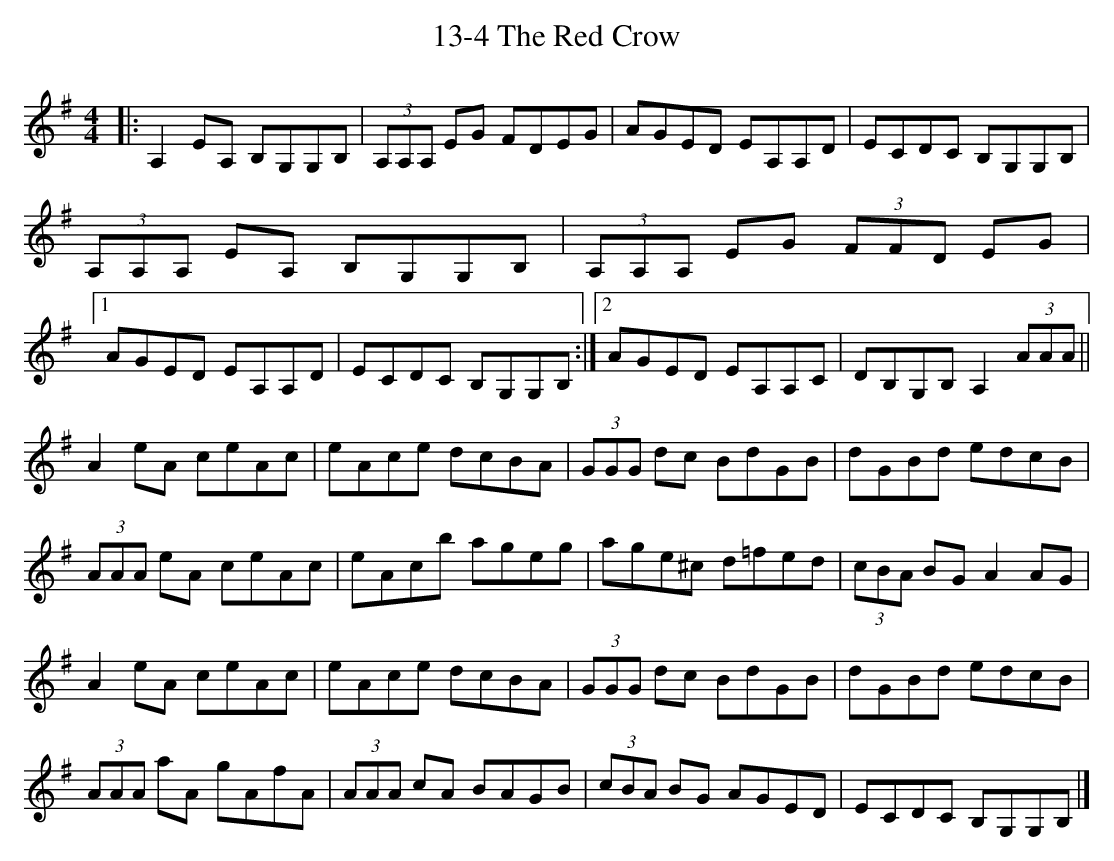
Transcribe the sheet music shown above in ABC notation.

X:1
T: 13-4 The Red Crow
M: 4/4
L: 1/8
K: Ador
[|:A,2 EA, B,G,G,B,|(3A,A,A, EG FDEG|AGED EA,A,D|ECDC B,G,G,B,|
(3A,A,A, EA, B,G,G,B,|(3A,A,A, EG (3FFD EG|
[1 AGED EA,A,D|ECDC B,G,G,B,:|2 AGED EA,A,C | DB,G,B, A,2 (3AAA||
A2 eA ceAc|eAce dcBA|(3GGG dc BdGB|dGBd edcB|
(3AAA eA ceAc|eAcb ageg|age^c d=fed|(3cBA BG A2 AG|
A2 eA ceAc|eAce dcBA|(3GGG dc BdGB|dGBd edcB|
(3AAA aA gAfA|(3AAA cA BAGB|(3cBA BG AGED|ECDC B,G,G,B,|]
